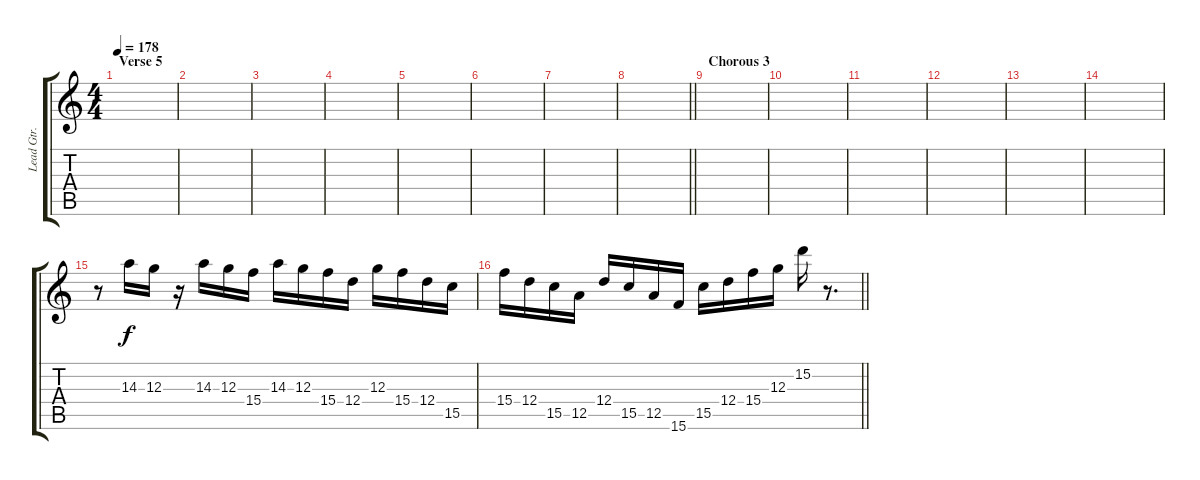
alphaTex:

\track ("Lead Gtr." "Lead Gtr.") {instrument distortionguitar}
\staff {score tabs}
\tuning (E4 B3 G3 D3 A2 D2) {hide}
\ts (4 4)
\section ("" "Verse 5")
\tempo 178
\clef g2
\ks c
|
|
|
|
|
|
|
\barLineRight lightlight
|
\section ("" "Chorous 3")
|
|
|
|
|
|
r.8 14.3.16 12.3.16 r.16 14.3.16 12.3.16 15.4.16 14.3.16 12.3.16 15.4.16 12.4.16 12.3.16 15.4.16 12.4.16 15.5.16 |
\barLineRight lightlight
15.4.16 12.4.16 15.5.16 12.5.16 12.4.16 15.5.16 12.5.16 15.6.16 15.5.16 12.4.16 15.4.16 12.3.16 15.2.16 r.8{d}
